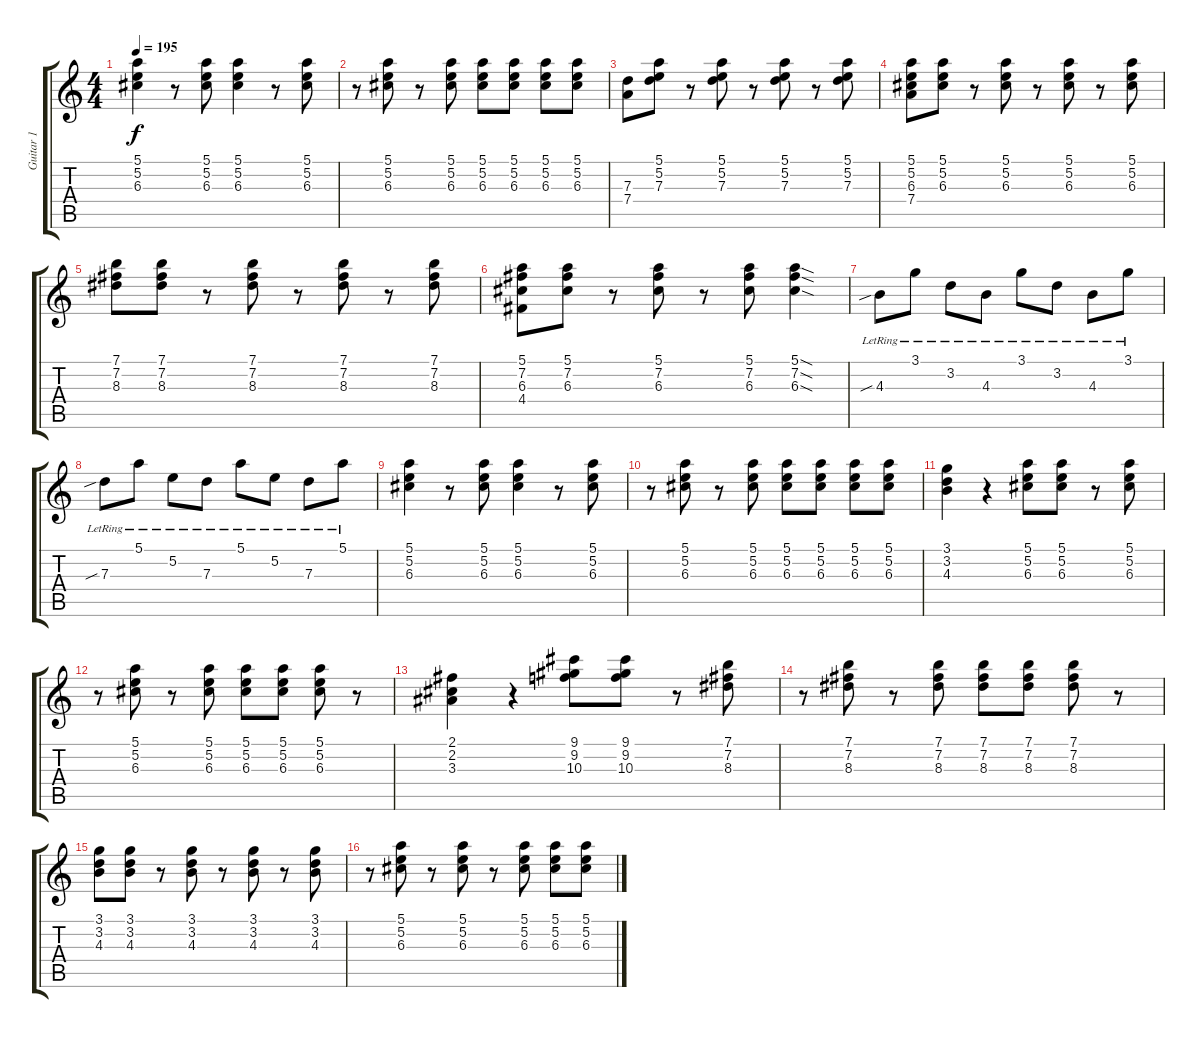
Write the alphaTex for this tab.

\track ("Guitar 1" "Guitar 1") {instrument acousticguitarsteel}
\staff {score tabs}
\tuning (E4 B3 G3 D3 A2 E2) {hide}
\ts (4 4)
\tempo 195
\clef g2
\ks c
(5.1 5.2 6.3).4{dy f} r.8 (5.1 5.2 6.3).8 (5.1 5.2 6.3).4 r.8 (5.1 5.2 6.3).8 |
r.8 (5.1 5.2 6.3).8 r.8 (5.1 5.2 6.3).8 (5.1 5.2 6.3).8 (5.1 5.2 6.3).8 (5.1 5.2 6.3).8 (5.1 5.2 6.3).8 |
(7.3 7.4).8 (5.1 5.2 7.3).8 r.8 (5.1 5.2 7.3).8 r.8 (5.1 5.2 7.3).8 r.8 (5.1 5.2 7.3).8 |
(5.1 5.2 6.3 7.4).8 (5.1 5.2 6.3).8 r.8 (5.1 5.2 6.3).8 r.8 (5.1 5.2 6.3).8 r.8 (5.1 5.2 6.3).8 |
(7.1 7.2 8.3).8 (7.1 7.2 8.3).8 r.8 (7.1 7.2 8.3).8 r.8 (7.1 7.2 8.3).8 r.8 (7.1 7.2 8.3).8 |
(5.1 7.2 6.3 4.4).8 (5.1 7.2 6.3).8 r.8 (5.1 7.2 6.3).8 r.8 (5.1 7.2 6.3).8 (5.1{sod} 7.2{sod} 6.3{sod}).4 |
4.3{sib lr}.8 3.1{lr}.8 3.2{lr}.8 4.3{lr}.8 3.1{lr}.8 3.2{lr}.8 4.3{lr}.8 3.1{lr}.8 |
7.3{sib lr}.8 5.1{lr}.8 5.2{lr}.8 7.3{lr}.8 5.1{lr}.8 5.2{lr}.8 7.3{lr}.8 5.1{lr}.8 |
(5.1 5.2 6.3).4 r.8 (5.1 5.2 6.3).8 (5.1 5.2 6.3).4 r.8 (5.1 5.2 6.3).8 |
r.8 (5.1 5.2 6.3).8 r.8 (5.1 5.2 6.3).8 (5.1 5.2 6.3).8 (5.1 5.2 6.3).8 (5.1 5.2 6.3).8 (5.1 5.2 6.3).8 |
(3.1 3.2 4.3).4 r.4 (5.1 5.2 6.3).8 (5.1 5.2 6.3).8 r.8 (5.1 5.2 6.3).8 |
r.8 (5.1 5.2 6.3).8 r.8 (5.1 5.2 6.3).8 (5.1 5.2 6.3).8 (5.1 5.2 6.3).8 (5.1 5.2 6.3).8 r.8 |
(2.1 2.2 3.3).4 r.4 (9.1 9.2 10.3).8 (9.1 9.2 10.3).8 r.8 (7.1 7.2 8.3).8 |
r.8 (7.1 7.2 8.3).8 r.8 (7.1 7.2 8.3).8 (7.1 7.2 8.3).8 (7.1 7.2 8.3).8 (7.1 7.2 8.3).8 r.8 |
(3.1 3.2 4.3).8 (3.1 3.2 4.3).8 r.8 (3.1 3.2 4.3).8 r.8 (3.1 3.2 4.3).8 r.8 (3.1 3.2 4.3).8 |
r.8 (5.1 5.2 6.3).8 r.8 (5.1 5.2 6.3).8 r.8 (5.1 5.2 6.3).8 (5.1 5.2 6.3).8 (5.1 5.2 6.3).8
